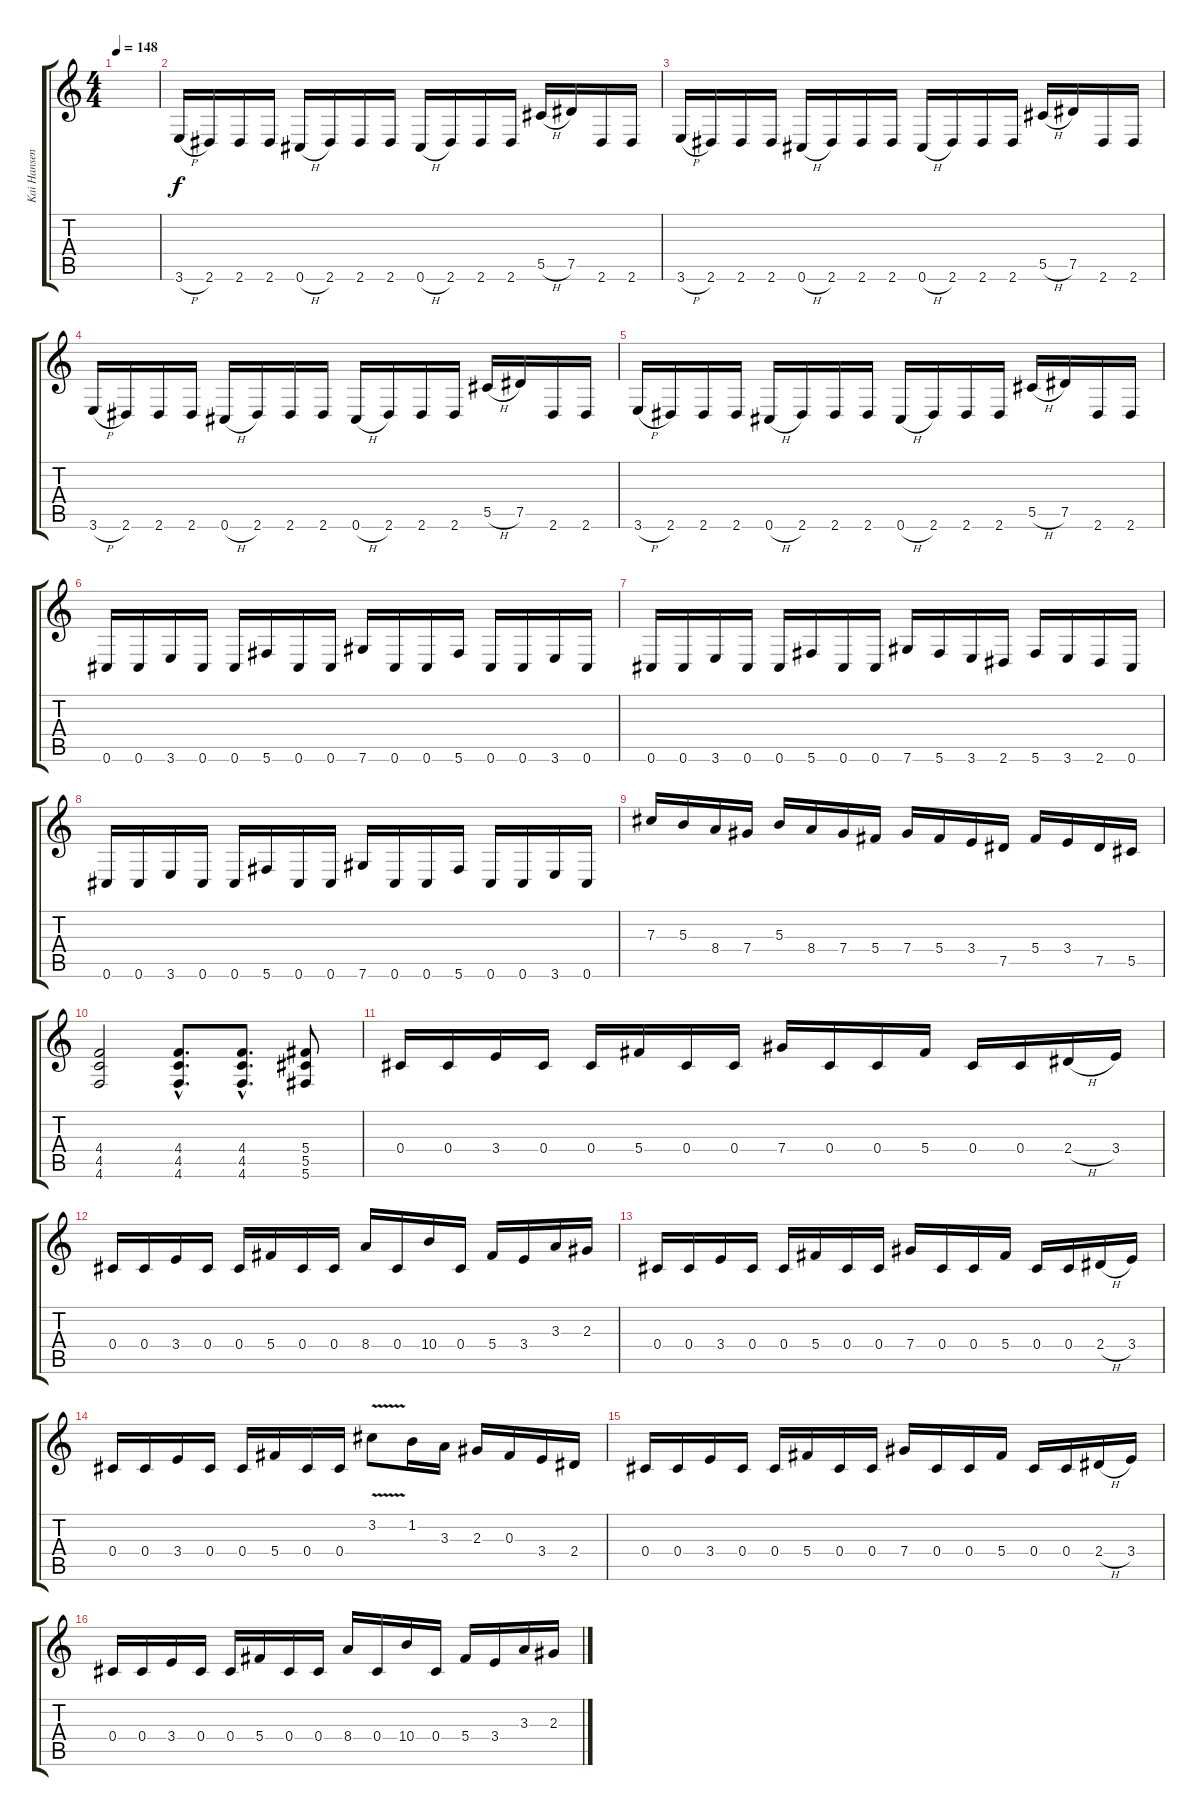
\track ("Kai Hansen<Guitar>" "Kai Hansen") {instrument distortionguitar}
\staff {score tabs}
\tuning (Eb4 Bb3 Gb3 Db3 Ab2 Db2) {hide}
\ts (4 4)
\tempo 148
\clef g2
\ks c
|
3.6{h}.16 2.6.16 2.6.16 2.6.16 0.6{h}.16 2.6.16 2.6.16 2.6.16 0.6{h}.16 2.6.16 2.6.16 2.6.16 5.5{h}.16 7.5.16 2.6.16 2.6.16 |
3.6{h}.16 2.6.16 2.6.16 2.6.16 0.6{h}.16 2.6.16 2.6.16 2.6.16 0.6{h}.16 2.6.16 2.6.16 2.6.16 5.5{h}.16 7.5.16 2.6.16 2.6.16 |
3.6{h}.16 2.6.16 2.6.16 2.6.16 0.6{h}.16 2.6.16 2.6.16 2.6.16 0.6{h}.16 2.6.16 2.6.16 2.6.16 5.5{h}.16 7.5.16 2.6.16 2.6.16 |
3.6{h}.16 2.6.16 2.6.16 2.6.16 0.6{h}.16 2.6.16 2.6.16 2.6.16 0.6{h}.16 2.6.16 2.6.16 2.6.16 5.5{h}.16 7.5.16 2.6.16 2.6.16 |
0.6.16 0.6.16 3.6.16 0.6.16 0.6.16 5.6.16 0.6.16 0.6.16 7.6.16 0.6.16 0.6.16 5.6.16 0.6.16 0.6.16 3.6.16 0.6.16 |
0.6.16 0.6.16 3.6.16 0.6.16 0.6.16 5.6.16 0.6.16 0.6.16 7.6.16 5.6.16 3.6.16 2.6.16 5.6.16 3.6.16 2.6.16 0.6.16 |
0.6.16 0.6.16 3.6.16 0.6.16 0.6.16 5.6.16 0.6.16 0.6.16 7.6.16 0.6.16 0.6.16 5.6.16 0.6.16 0.6.16 3.6.16 0.6.16 |
7.3.16 5.3.16 8.4.16 7.4.16 5.3.16 8.4.16 7.4.16 5.4.16 7.4.16 5.4.16 3.4.16 7.5.16 5.4.16 3.4.16 7.5.16 5.5.16 |
(4.4 4.5 4.6).2 (4.4{hac} 4.5{hac} 4.6{hac}).8{d} (4.4{hac} 4.5{hac} 4.6{hac}).8{d} (5.4 5.5 5.6).8 |
0.4.16 0.4.16 3.4.16 0.4.16 0.4.16 5.4.16 0.4.16 0.4.16 7.4.16 0.4.16 0.4.16 5.4.16 0.4.16 0.4.16 2.4{h}.16 3.4.16 |
0.4.16 0.4.16 3.4.16 0.4.16 0.4.16 5.4.16 0.4.16 0.4.16 8.4.16 0.4.16 10.4.16 0.4.16 5.4.16 3.4.16 3.3.16 2.3.16 |
0.4.16 0.4.16 3.4.16 0.4.16 0.4.16 5.4.16 0.4.16 0.4.16 7.4.16 0.4.16 0.4.16 5.4.16 0.4.16 0.4.16 2.4{h}.16 3.4.16 |
0.4.16 0.4.16 3.4.16 0.4.16 0.4.16 5.4.16 0.4.16 0.4.16 3.2{v}.8 1.2.16 3.3.16 2.3.16 0.3.16 3.4.16 2.4.16 |
0.4.16 0.4.16 3.4.16 0.4.16 0.4.16 5.4.16 0.4.16 0.4.16 7.4.16 0.4.16 0.4.16 5.4.16 0.4.16 0.4.16 2.4{h}.16 3.4.16 |
0.4.16 0.4.16 3.4.16 0.4.16 0.4.16 5.4.16 0.4.16 0.4.16 8.4.16 0.4.16 10.4.16 0.4.16 5.4.16 3.4.16 3.3.16 2.3.16
